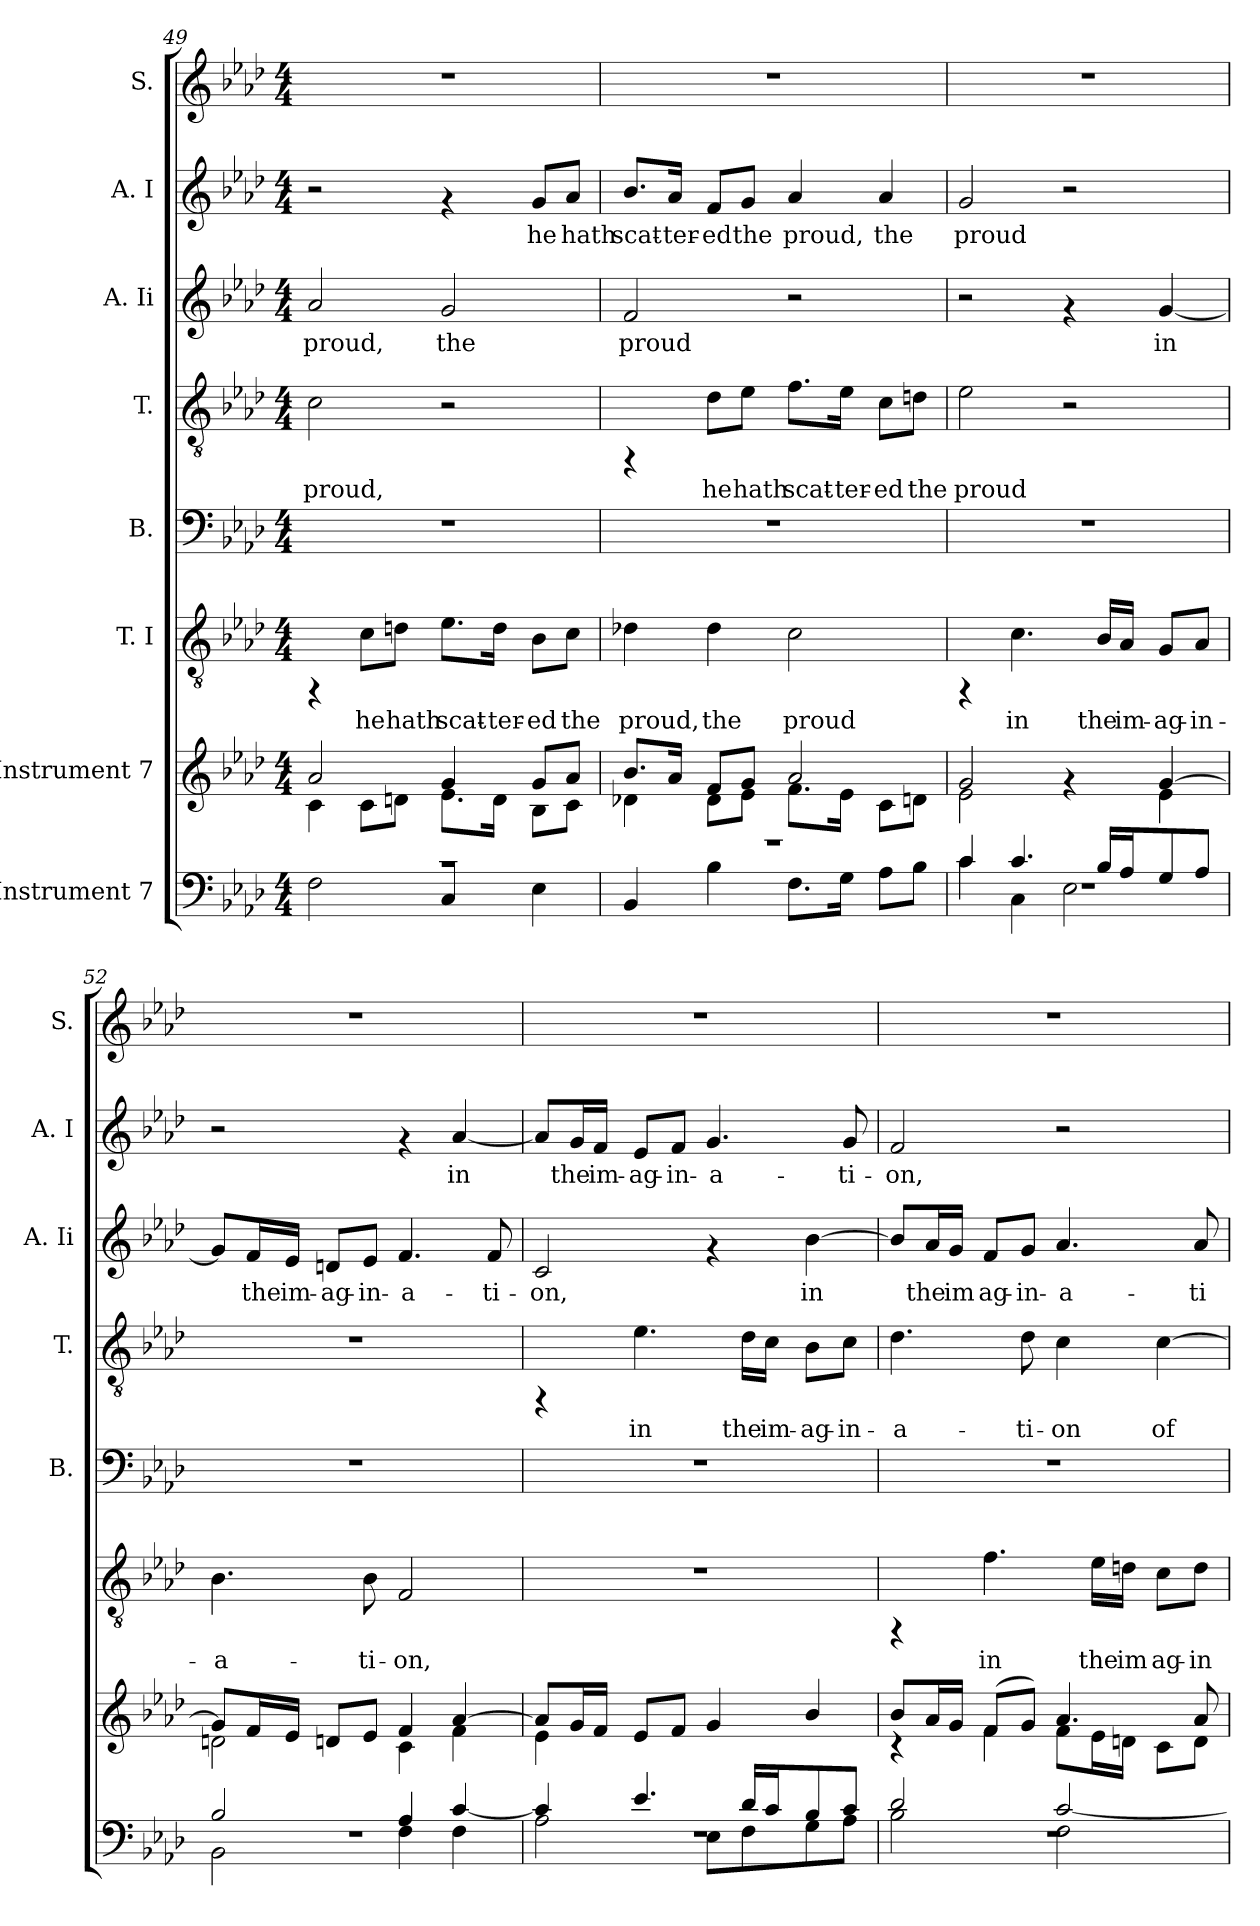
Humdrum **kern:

**kern	**kern	**kern	**text	**kern	**kern	**text	**kern	**text	**kern	**text	**kern
*part8	*part7	*part6	*part6	*part5	*part4	*part4	*part3	*part3	*part2	*part2	*part1
*staff8	*staff7	*staff6	*staff6	*staff5	*staff4	*staff4	*staff3	*staff3	*staff2	*staff2	*staff1
*I"Instrument 7	*I"Instrument 7	*I"T. I	*	*I"B.	*I"T.	*	*I"A. Ii	*	*I"A. I	*	*I"S.
*	*	*	*	*I'B.	*I'T.	*	*I'A. Ii	*	*I'A. I	*	*I'S.
*clefF4	*clefG2	*clefGv2	*	*clefF4	*clefGv2	*	*clefG2	*	*clefG2	*	*clefG2
*k[b-e-a-d-]	*k[b-e-a-d-]	*k[b-e-a-d-]	*	*k[b-e-a-d-]	*k[b-e-a-d-]	*	*k[b-e-a-d-]	*	*k[b-e-a-d-]	*	*k[b-e-a-d-]
*A-:	*A-:	*A-:	*	*A-:	*A-:	*	*A-:	*	*A-:	*	*A-:
*M4/4	*M4/4	*M4/4	*	*M4/4	*M4/4	*	*M4/4	*	*M4/4	*	*M4/4
=49	=49	=49	=49	=49	=49	=49	=49	=49	=49	=49	=49
*^	*^	*	*	*	*	*	*	*	*	*	*
!	!	!	!	!	!	!	!	!LO:LY:b:cj	!	!LO:LY:b	!	!	!
1r	2F\	2a-/	4c\	4rFF	.	1r	2c\	proud,	2a-/	proud,	2r	.	1r
!	!	!	!	!	!LO:LY:b:cj	!	!	!	!	!	!	!	!
.	.	.	8c\L	8c\L	he	.	.	.	.	.	.	.	.
!	!	!	!	!	!LO:LY:b:cj	!	!	!	!	!	!	!	!
.	.	.	8dn\J	8dn\J	hath	.	.	.	.	.	.	.	.
!	!	!	!	!	!LO:LY:b:cj	!	!	!	!	!LO:LY:b	!	!	!
.	4C/	4g/	8.e-\L	8.e-\L	scat-	.	2r	.	2g/	the	4rf	.	.
!	!	!	!	!	!LO:LY:b:cj	!	!	!	!	!	!	!	!
.	.	.	16d\J	16d\Jk	-ter-	.	.	.	.	.	.	.	.
!	!	!	!	!	!LO:LY:b:cj	!	!	!	!	!	!	!LO:LY:b:cj	!
.	4E-\	8g/L	8B-\L	8B-\L	-ed	.	.	.	.	.	8g/L	he	.
!	!	!	!	!	!LO:LY:b:cj	!	!	!	!	!	!	!LO:LY:b:cj	!
.	.	8a-/J	8c\J	8c\J	the	.	.	.	.	.	8a->/J	hath	.
!!LO:LB:g=z
=50	=50	=50	=50	=50	=50	=50	=50	=50	=50	=50	=50	=50	=50
!	!	!	!	!	!LO:LY:b:cj	!	!	!	!	!LO:LY:b	!	!LO:LY:b:cj	!
1r	4BB-/	8.b-/L	4d-X\	4d-X\	proud,	1r	4rFF	.	2f/	proud	8.b-/L	scat-	1r
!	!	!	!	!	!	!	!	!	!	!	!	!LO:LY:b:cj	!
.	.	16a-/J	.	.	.	.	.	.	.	.	16a-/Jk	-ter-	.
!	!	!	!	!	!LO:LY:b:cj	!	!	!LO:LY:b:cj	!	!	!	!LO:LY:b:cj	!
.	4B-\	8f/L	8d-\L	4d-\	the	.	8d-\L	he	.	.	8f/L	-ed	.
!	!	!	!	!	!	!	!	!LO:LY:b:cj	!	!	!	!LO:LY:b:cj	!
.	.	8g/J	8e-\J	.	.	.	8e-\J	hath	.	.	8g/J	the	.
!	!	!	!	!	!LO:LY:b:cj	!	!	!LO:LY:b:cj	!	!	!	!LO:LY:b:cj	!
.	8.F\L	2a-/	8.f\L	2c\	proud	.	8.f\L	scat-	2r	.	4a-/	proud,	.
!	!	!	!	!	!	!	!	!LO:LY:b:cj	!	!	!	!	!
.	16G\J	.	16e-\J	.	.	.	16e-\Jk	-ter-	.	.	.	.	.
!	!	!	!	!	!	!	!	!LO:LY:b:cj	!	!	!	!LO:LY:b:cj	!
.	8A-\L	.	8c\L	.	.	.	8c\L	-ed	.	.	4a-/	the	.
!	!	!	!	!	!	!	!	!LO:LY:b:cj	!	!	!	!	!
.	8B-\J	.	8dn\J	.	.	.	8dn\J	the	.	.	.	.	.
=51	=51	=51	=51	=51	=51	=51	=51	=51	=51	=51	=51	=51	=51
*	*^	*	*	*	*	*	*	*	*	*	*	*	*
!	!	!	!	!	!	!	!	!	!LO:LY:b:cj	!	!	!	!LO:LY:b:cj	!
1r	4c/	4c\	2g/	2e-\	4rFF	.	1r	2e-\	proud	2r	.	2g/	proud	1r
!	!	!	!	!	!	!LO:LY:b:cj	!	!	!	!	!	!	!	!
.	4.c/	4C\	.	.	4.c\	in	.	.	.	.	.	.	.	.
.	.	2E-\	4rf	4ryy	.	.	.	2r	.	4rf	.	2r	.	.
!	!	!	!	!	!	!LO:LY:b:cj	!	!	!	!	!	!	!	!
.	16B-/L	.	.	.	16B-/LL	the	.	.	.	.	.	.	.	.
!	!	!	!	!	!	!LO:LY:b:cj	!	!	!	!	!	!	!	!
.	16A-/	.	.	.	16A-/JJ	im-	.	.	.	.	.	.	.	.
!	!	!	!	!	!	!LO:LY:b:cj	!	!	!	!	!LO:LY:b	!	!	!
.	8G/	.	[>4g/	4e-\	8G/L	-ag-	.	.	.	[<4g/	in	.	.	.
!	!	!	!	!	!	!LO:LY:b:cj	!	!	!	!	!	!	!	!
.	8A-/J	.	.	.	8A-/J	-in-	.	.	.	.	.	.	.	.
=52	=52	=52	=52	=52	=52	=52	=52	=52	=52	=52	=52	=52	=52	=52
!	!	!	!	!	!	!LO:LY:b:cj	!	!	!	!	!LO:LY:b	!	!	!
1r	2B-/	2BB-\	8g/L]	2dn\	4.B-\	-a-	1r	1r	.	8g/L]	.	2r	.	1r
!	!	!	!	!	!	!	!	!	!	!	!LO:LY:b	!	!	!
.	.	.	16f/	.	.	.	.	.	.	16f/L	the	.	.	.
!	!	!	!	!	!	!	!	!	!	!	!LO:LY:b	!	!	!
.	.	.	16e-/J	.	.	.	.	.	.	16e-/JJ	im-	.	.	.
!	!	!	!	!	!	!	!	!	!	!	!LO:LY:b	!	!	!
.	.	.	8dn/L	.	.	.	.	.	.	8dn/L	-ag-	.	.	.
!	!	!	!	!	!	!LO:LY:b:cj	!	!	!	!	!LO:LY:b	!	!	!
.	.	.	8e-/J	.	8B-\	-ti-	.	.	.	8e-/J	-in-	.	.	.
!	!	!	!	!	!	!LO:LY:b:cj	!	!	!	!	!LO:LY:b	!	!	!
.	4A-/	4F\	4f/	4c\	2F/	-on,	.	.	.	4.f/	-a-	4rf	.	.
!	!	!	!	!	!	!	!	!	!	!	!	!	!LO:LY:b:cj	!
.	[>4c/	4F\	[>4a-/	4f\	.	.	.	.	.	.	.	[<4a-/	in	.
!	!	!	!	!	!	!	!	!	!	!	!LO:LY:b	!	!	!
.	.	.	.	.	.	.	.	.	.	8f/	-ti-	.	.	.
=53	=53	=53	=53	=53	=53	=53	=53	=53	=53	=53	=53	=53	=53	=53
!	!	!	!	!	!	!	!	!	!	!	!LO:LY:b	!	!LO:LY:b:cj	!
1r	4c/]	2A-\	8a-/L]	4e-\	1r	.	1r	4rFF	.	2c/	-on,	8a-/L]	.	1r
!	!	!	!	!	!	!	!	!	!	!	!	!	!LO:LY:b:cj	!
.	.	.	16g/	.	.	.	.	.	.	.	.	16g/L	the	.
!	!	!	!	!	!	!	!	!	!	!	!	!	!LO:LY:b:cj	!
.	.	.	16f/J	.	.	.	.	.	.	.	.	16f/JJ	im-	.
!	!	!	!	!	!	!	!	!	!LO:LY:b:cj	!	!	!	!LO:LY:b:cj	!
.	4.e-/	.	8e-/L	2.ryy	.	.	.	4.e-\	in	.	.	8e-/L	-ag-	.
!	!	!	!	!	!	!	!	!	!	!	!	!	!LO:LY:b:cj	!
.	.	.	8f/J	.	.	.	.	.	.	.	.	8f/J	-in-	.
!	!	!	!	!	!	!	!	!	!	!	!	!	!LO:LY:b:cj	!
.	.	8E-\L	4g/	.	.	.	.	.	.	4rf	.	4.g/	-a-	.
!	!	!	!	!	!	!	!	!	!LO:LY:b:cj	!	!	!	!	!
.	16d-/L	8F\	.	.	.	.	.	16d-\LL	the	.	.	.	.	.
!	!	!	!	!	!	!	!	!	!LO:LY:b:cj	!	!	!	!	!
.	16c/	.	.	.	.	.	.	16c\JJ	im-	.	.	.	.	.
!	!	!	!	!	!	!	!	!	!LO:LY:b:cj	!	!LO:LY:b	!	!	!
.	8B-/	8G\	4b-/	.	.	.	.	8B-\L	-ag-	[>4b-\	in	.	.	.
!	!	!	!	!	!	!	!	!	!LO:LY:b:cj	!	!	!	!LO:LY:b:cj	!
.	8c/J	8A-\J	.	.	.	.	.	8c\J	-in-	.	.	8g/	-ti-	.
!!LO:PB:g=z
=54	=54	=54	=54	=54	=54	=54	=54	=54	=54	=54	=54	=54	=54	=54
!	!	!	!	!	!	!	!	!	!LO:LY:b:cj	!	!LO:LY:b	!	!LO:LY:b:cj	!
1r	2d-/	2B-\	8b-/L	4rc	4rFF	.	1r	4.d-\	-a-	8b-/L]	.	2f/	-on,	1r
!	!	!	!	!	!	!	!	!	!	!	!LO:LY:b	!	!	!
.	.	.	16a-/	.	.	.	.	.	.	16a-/L	the	.	.	.
!	!	!	!	!	!	!	!	!	!	!	!LO:LY:b	!	!	!
.	.	.	16g/J	.	.	.	.	.	.	16g/JJ	im	.	.	.
!	!	!	!	!	!	!LO:LY:b:cj	!	!	!	!	!LO:LY:b	!	!	!
.	.	.	(<8f/L	4f\	4.f\	in	.	.	.	8f/L	ag-	.	.	.
!	!	!	!	!	!	!	!	!	!LO:LY:b:cj	!	!LO:LY:b	!	!	!
.	.	.	8g/J)	.	.	.	.	8d-\	-ti-	8g/J	-in-	.	.	.
!	!	!	!	!	!	!	!	!	!LO:LY:b:cj	!	!LO:LY:b	!	!	!
.	[>2c/	2F\	4.a-/	8f\L	.	.	.	4c\	-on	4.a-/	-a-	2r	.	.
!	!	!	!	!	!	!LO:LY:b:cj	!	!	!	!	!	!	!	!
.	.	.	.	16e-\	16e-\LL	the	.	.	.	.	.	.	.	.
!	!	!	!	!	!	!LO:LY:b:cj	!	!	!	!	!	!	!	!
.	.	.	.	16dn\J	16dn\JJ	im	.	.	.	.	.	.	.	.
!	!	!	!	!	!	!LO:LY:b:cj	!	!	!LO:LY:b:cj	!	!	!	!	!
.	.	.	.	8c\L	8c\L	ag-	.	[>4c\	of	.	.	.	.	.
!	!	!	!	!	!	!LO:LY:b:cj	!	!	!	!	!LO:LY:b	!	!	!
.	.	.	8a-/	8d\J	8d\J	-in-	.	.	.	8a-/	-ti-	.	.	.
*v	*v	*v	*	*	*	*	*	*	*	*	*	*	*	*
*	*v	*v	*	*	*	*	*	*	*	*	*	*
=	=	=	=	=	=	=	=	=	=	=	=
*-	*-	*-	*-	*-	*-	*-	*-	*-	*-	*-	*-
